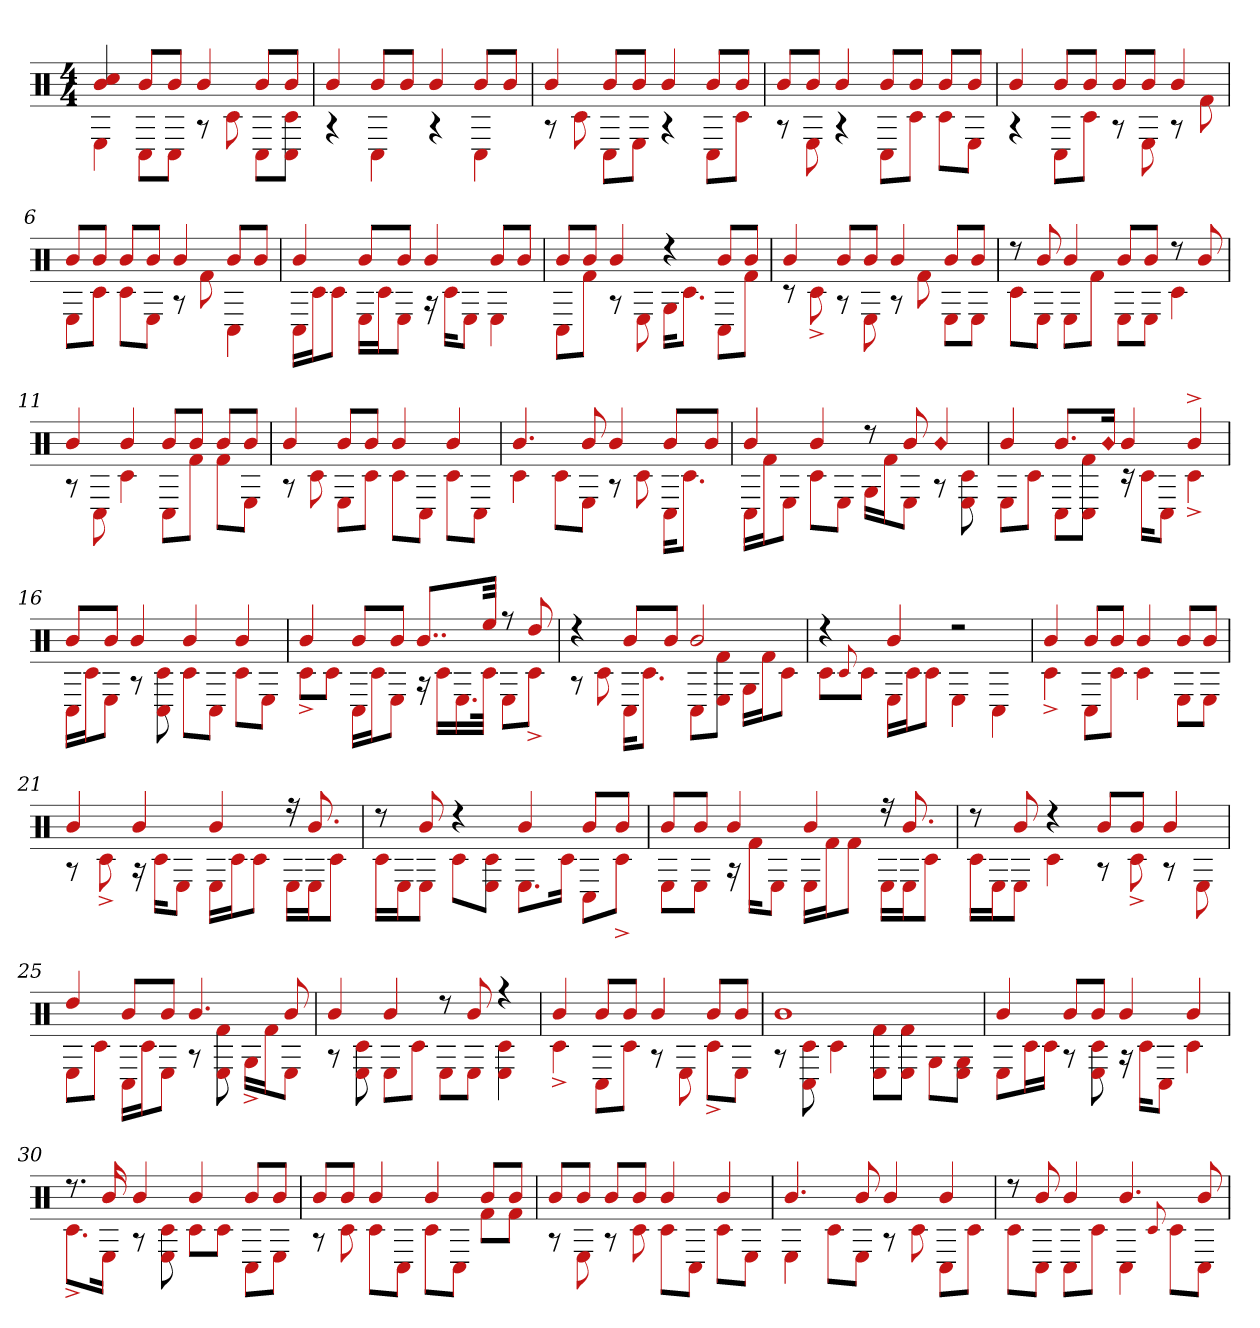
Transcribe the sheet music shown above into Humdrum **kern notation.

**kern
*part1
*staff1
*clefX
*k[]
*M4/4
=1
*^
4cc# 4b	4E
8bL	8C#L
8bJ	8C#J
4b	8r
.	8c#
8bL	8C#L
8bJ	8C# 8c#J
=2	=2
4b	4r
8bL	4C#
8bJ	.
4b	4r
8bL	4C#
8bJ	.
=3	=3
4b	8r
.	8c#
8bL	8C#L
8bJ	8EJ
4b	4r
8bL	8C#L
8bJ	8c#J
=4	=4
8bL	8r
8bJ	8E
4b	4r
8bL	8C#L
8bJ	8c#J
8bL	8c#L
8bJ	8EJ
=5	=5
4b	4r
8bL	8C#L
8bJ	8c#J
8bL	8r
8bJ	8E
4b	8r
.	8f#
=6	=6
8bL	8EL
8bJ	8c#J
8bL	8c#L
8bJ	8EJ
4b	8r
.	8f#
8bL	4C#
8bJ	.
=7	=7
4b	16C#LL
.	16c#J
.	8c#J
8bL	16ELL
.	16c#J
8bJ	8EJ
4b	16r
.	16c#KL
.	8EJ
8bL	4E
8bJ	.
=8	=8
8bL	8C#L
8bJ	8f#J
4b	8r
.	8E
4r	16GKL
.	8.c#J
8bL	8C#L
8bJ	8f#J
=9	=9
4b	8r
.	8c#^
8bL	8r
8bJ	8E
4b	8r
.	8f#
8bL	8EL
8bJ	8EJ
=10	=10
8r	8c#L
8b	8EJ
4b	8EL
.	8f#J
8bL	8EL
8bJ	8EJ
8r	4c#
8b	.
=11	=11
4b	8r
.	8C#
4b	4c#
8bL	8C#L
8bJ	8f#J
8bL	8f#L
8bJ	8EJ
=12	=12
4b	8r
.	8c#
8bL	8EL
8bJ	8c#J
4b	8c#L
.	8C#J
4b	8c#L
.	8C#J
=13	=13
4.b	4c#
.	8c#L
8b	8EJ
4b	8r
.	8c#
8bL	16C#KL
.	8.c#J
8bJ	.
=14	=14
4b	16C#LL
.	16f#J
.	8EJ
4b	8c#L
.	8EJ
8r	16GLL
.	16f#J
8b	8EJ
!LO:N:head=diamond	!
4b	8r
.	8c# 8E
=15	=15
4b	8EL
.	8c#J
8.bL	8C#L
.	8f# 8C#J
!LO:N:head=diamond	!
16bJk	.
4b	16r
.	16c#KL
.	8C#J
4b^	4c#^
=16	=16
8bL	16C#LL
.	16c#J
8bJ	8EJ
4b	8r
.	8c# 8C#
4b	8c#L
.	8C#J
4b	8c#L
.	8EJ
=17	=17
4b	8c#^L
.	8c#J
8bL	16C#LL
.	16c#J
8bJ	8EJ
8..bL	16r
.	16c#LL
.	16.E
32eeJkk	32c#JJk
8r	8EL
8dd	8c#^J
=18	=18
4r	8r
.	8c#
8bL	16C#KL
.	8.c#J
8bJ	.
2b	8C#L
.	8f# 8EJ
.	16GLL
.	16f#J
.	8c#J
=19	=19
4r	8c#L
.	8qqc#
.	8c#J
4b	16ELL
.	16c#J
.	8c#J
2r	4E
.	4C#
=20	=20
4b	4c#^
8bL	8C#L
8bJ	8c#J
4b	4c#
8bL	8EL
8bJ	8EJ
=21	=21
4b	8r
.	8c#^
4b	16r
.	16c#KL
.	8EJ
4b	16ELL
.	16c#J
.	8c#J
16r	16ELL
8.b	16EJ
.	8c#J
=22	=22
8r	16c#LL
.	16EJ
8b	8EJ
4r	8c#L
.	8c# 8EJ
4b	8.EL
.	16c#Jk
8bL	8C#L
8bJ	8c#^J
=23	=23
8bL	8EL
8bJ	8EJ
4b	16r
.	16f#KL
.	8EJ
4b	16ELL
.	16f#J
.	8f#J
16r	16ELL
8.b	16EJ
.	8c#J
=24	=24
8r	16c#LL
.	16EJ
8b	8EJ
4r	4c#
8bL	8r
8bJ	8c#^
4b	8r
.	8E
=25	=25
4dd	8EL
.	8c#J
8bL	16C#LL
.	16c#J
8bJ	8EJ
4.b	8r
.	8f# 8E
.	16G^LL
.	16f#J
8b	8EJ
=26	=26
4b	8r
.	8c# 8E
4b	8EL
.	8c#J
8r	8EL
8b	8EJ
4r	4c# 4E
=27	=27
4b	4c#^
8bL	8C#L
8bJ	8c#J
4b	8r
.	8E
8bL	8c#^L
8bJ	8EJ
=28	=28
1b	8r
.	8c# 8C#
.	4c#
.	8E 8f#L
.	8f# 8EJ
.	8GL
.	8G 8EJ
=29	=29
4b	8EL
.	16c#L
.	16c#JJ
8bL	8r
8bJ	8c# 8E
4b	16r
.	16c#KL
.	8C#J
4b	4c#
=30	=30
8.r	8.c#^L
16b	16EJk
4b	8r
.	8c# 8E
4b	8c#L
.	8c#J
8bL	8C#L
8bJ	8EJ
=31	=31
8bL	8r
8bJ	8c#
4b	8c#L
.	8C#J
4b	8c#L
.	8C#J
8bL	8f#L
8bJ	8f#J
=32	=32
8bL	8r
8bJ	8E
8bL	8r
8bJ	8c#
4b	8c#L
.	8C#J
4b	8c#L
.	8EJ
=33	=33
4.b	4E
.	8c#L
8b	8EJ
4b	8r
.	8c#
4b	8C#L
.	8c#J
=34	=34
8r	8c#L
8b	8C#J
4b	8C#L
.	8c#J
4.b	4C#
.	8qqc#
.	8c#L
8b	8C#J
*v	*v
=
*-
